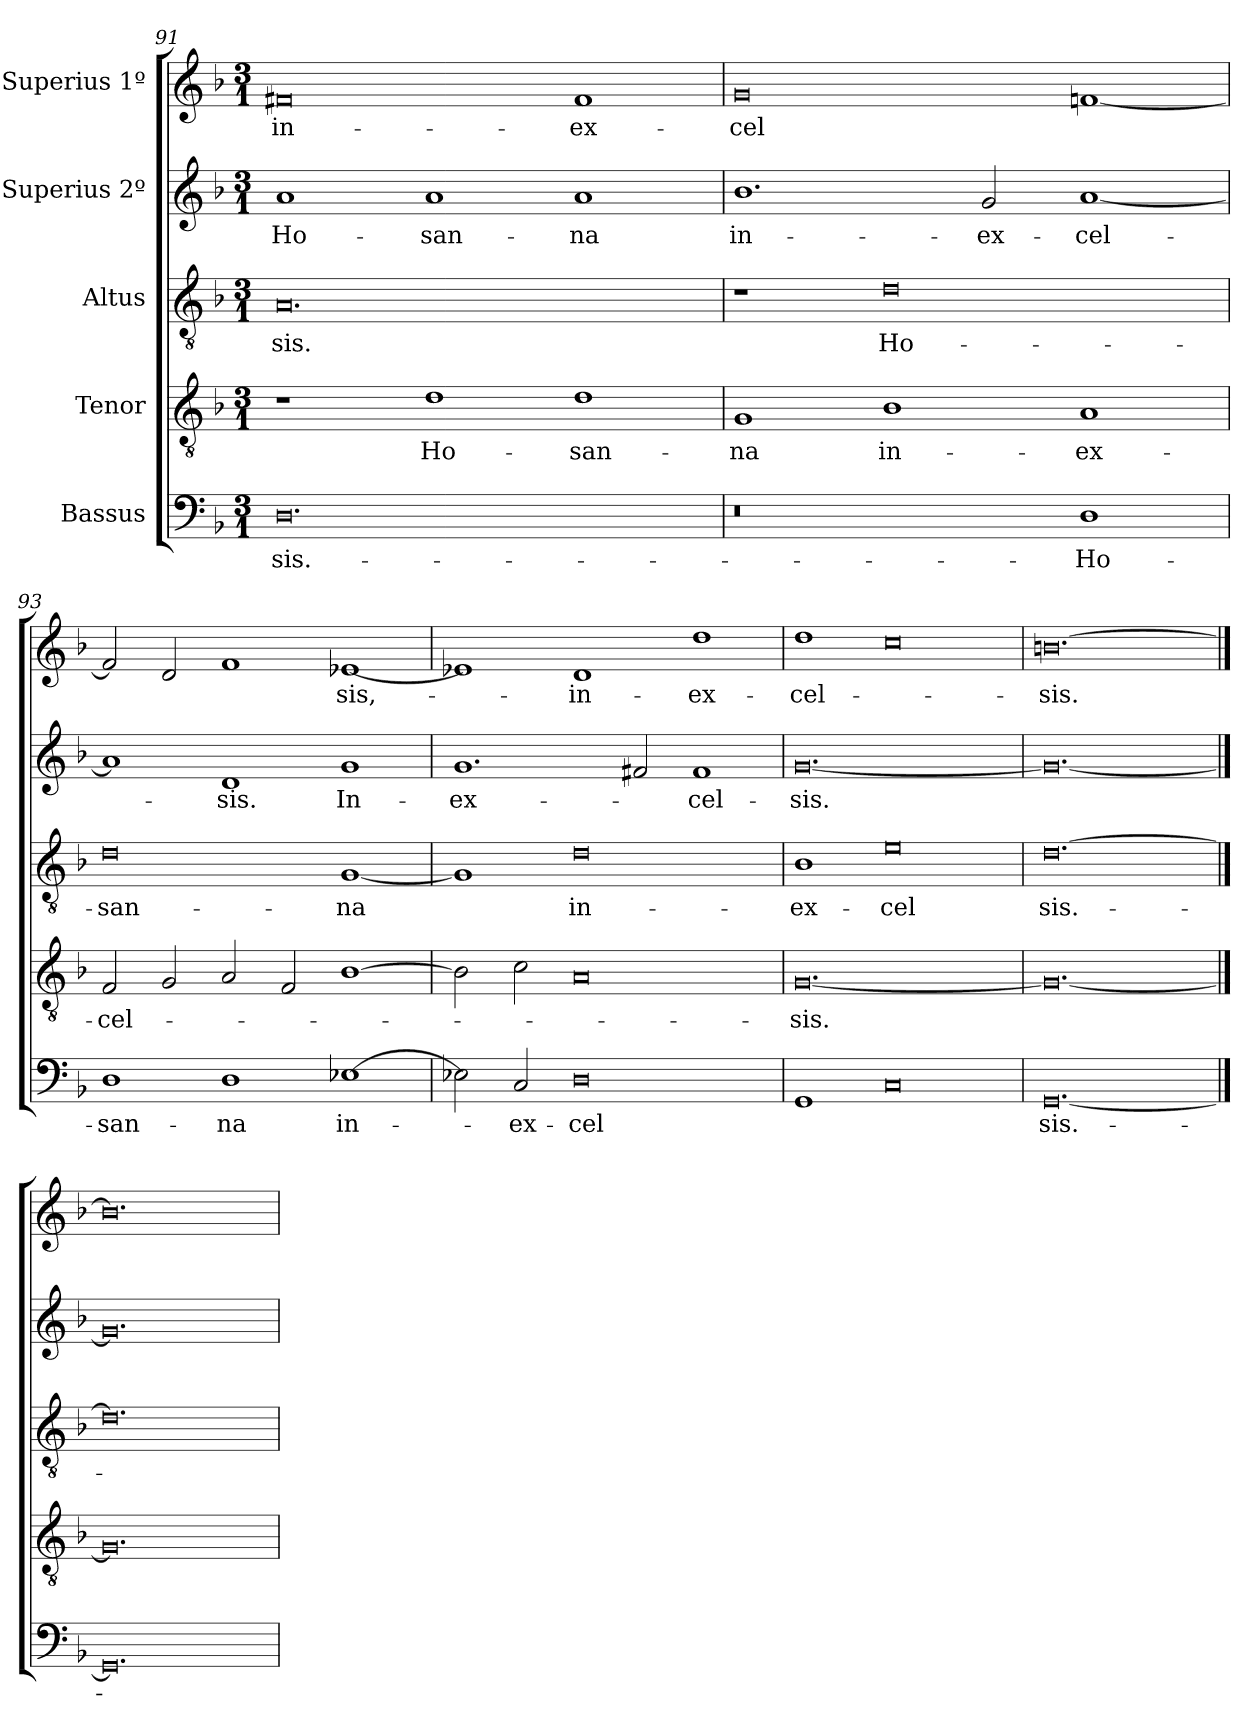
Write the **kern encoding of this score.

**kern	**text	**kern	**text	**kern	**text	**kern	**text	**kern	**text
*part5	*part5	*part4	*part4	*part3	*part3	*part2	*part2	*part1	*part1
*staff5	*staff5	*staff4	*staff4	*staff3	*staff3	*staff2	*staff2	*staff1	*staff1
*I"Bassus	*	*I"Tenor	*	*I"Altus	*	*I"Superius 2º	*	*I"Superius 1º	*
*clefF4	*	*clefGv2	*	*clefGv2	*	*clefG2	*	*clefG2	*
*k[b-]	*	*k[b-]	*	*k[b-]	*	*k[b-]	*	*k[b-]	*
*M3/1	*	*M3/1	*	*M3/1	*	*M3/1	*	*M3/1	*
=91	=91	=91	=91	=91	=91	=91	=91	=91	=91
0.D\	sis.-	1r	.	0.A/	-sis.	1a/	Ho-	0f#X/	in-
.	.	1d\	Ho-	.	.	1a/	-san-	.	.
.	.	1d\	-san-	.	.	1a/	-na	1f#/	ex-
=92	=92	=92	=92	=92	=92	=92	=92	=92	=92
0r	.	1G/	-na	1r	.	1.b-\	in-	0g/	-cel
.	.	1B-\	in-	0d\	Ho-	.	.	.	.
.	.	.	.	.	.	2g/	ex-	.	.
1D\	Ho-	1A/	ex-	.	.	[1a/	-cel-	[1fn/	.
=93	=93	=93	=93	=93	=93	=93	=93	=93	=93
1D\	-san-	2F/	-cel-	0d\	-san-	1a/]	.	2f/]	.
.	.	2G/	.	.	.	.	.	2d/	.
1D\	-na	2A/	.	.	.	1d/	-sis.	1f/	.
.	.	2F/	.	.	.	.	.	.	.
[1E-X\	in-	[1B-\	.	[1G/	-na	1g/	In-	[1e-X/	sis,-
=94	=94	=94	=94	=94	=94	=94	=94	=94	=94
2E-X\]	.	2B-\]	.	1G/]	.	1.g/	ex-	1e-X/]	.
2C/	ex-	2c\	.	.	.	.	.	.	.
0D\	-cel	0A/	.	0d\	in-	.	.	1d/	in-
.	.	.	.	.	.	2f#X/	.	.	.
.	.	.	.	.	.	1f#/	-cel-	1dd\	ex-
=95	=95	=95	=95	=95	=95	=95	=95	=95	=95
1GG/	.	[0.G/	-sis.	1B-\	ex-	[0.g/	-sis.	1dd\	-cel-
0C/	.	.	.	0e\	-cel	.	.	0cc\	.
=96	=96	=96	=96	=96	=96	=96	=96	=96	=96
[0.GG/	sis.-	0.G/_	.	[0.d\	sis.-	0.g/_	.	[0.bn\	-sis.
==97	==97	==97	==97	==97	==97	==97	==97	==97	==97
0.GG/]	.	0.G/]	.	0.d\]	.	0.g/]	.	0.b\]	.
=	=	=	=	=	=	=	=	=	=
*-	*-	*-	*-	*-	*-	*-	*-	*-	*-
